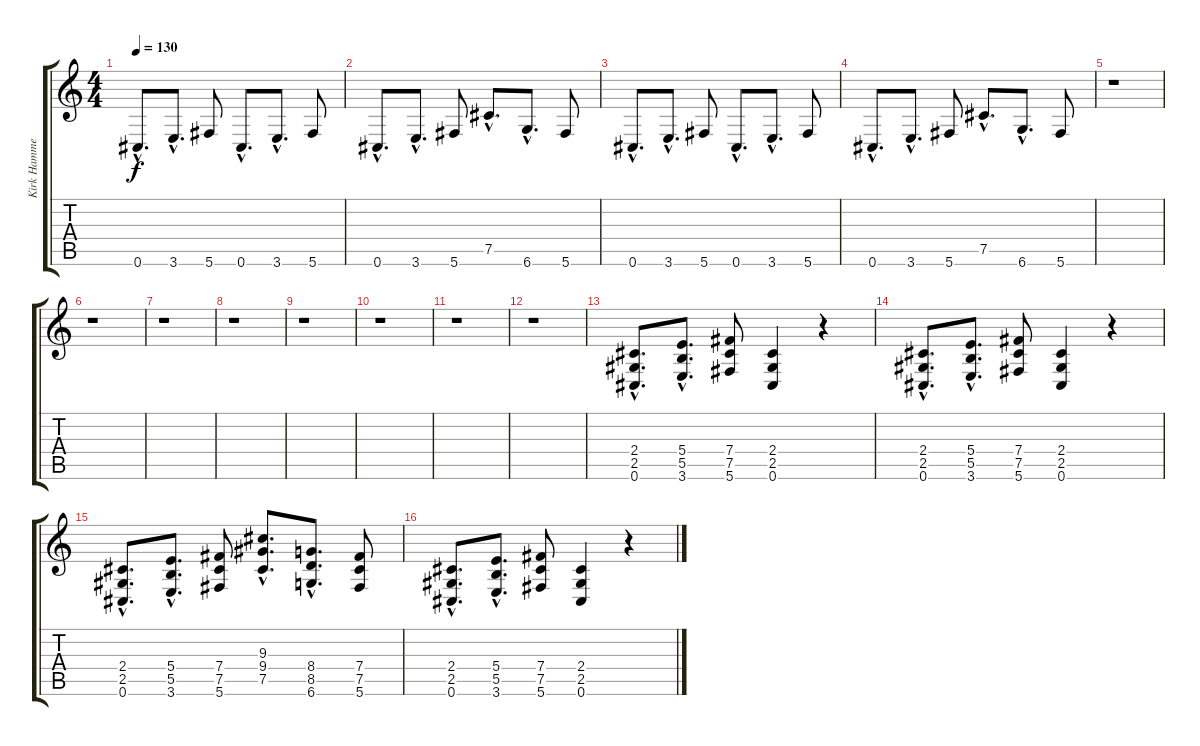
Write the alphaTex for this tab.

\track ("Kirk Hammet" "Kirk Hamme") {instrument distortionguitar}
\staff {score tabs}
\tuning (Db4 Ab3 E3 B2 Gb2 Db2) {hide}
\ts (4 4)
\tempo 130
\clef g2
\ks c
0.6{hac}.8{d dy f} 3.6{hac}.8{d} 5.6.8 0.6{hac}.8{d} 3.6{hac}.8{d} 5.6.8 |
0.6{hac}.8{d} 3.6{hac}.8{d} 5.6.8 7.5{hac}.8{d} 6.6{hac}.8{d} 5.6.8 |
0.6{hac}.8{d} 3.6{hac}.8{d} 5.6.8 0.6{hac}.8{d} 3.6{hac}.8{d} 5.6.8 |
0.6{hac}.8{d} 3.6{hac}.8{d} 5.6.8 7.5{hac}.8{d} 6.6{hac}.8{d} 5.6.8 |
r.1 |
r.1 |
r.1 |
r.1 |
r.1 |
r.1 |
r.1 |
r.1 |
(2.4{hac} 2.5{hac} 0.6{hac}).8{d} (5.4{hac} 5.5{hac} 3.6{hac}).8{d} (7.4 7.5 5.6).8 (2.4 2.5 0.6).4 r.4 |
(2.4{hac} 2.5{hac} 0.6{hac}).8{d} (5.4{hac} 5.5{hac} 3.6{hac}).8{d} (7.4 7.5 5.6).8 (2.4 2.5 0.6).4 r.4 |
(2.4{hac} 2.5{hac} 0.6{hac}).8{d} (5.4{hac} 5.5{hac} 3.6{hac}).8{d} (7.4 7.5 5.6).8 (9.3{hac} 9.4{hac} 7.5{hac}).8{d} (8.4{hac} 8.5{hac} 6.6{hac}).8{d} (7.4 7.5 5.6).8 |
(2.4{hac} 2.5{hac} 0.6{hac}).8{d} (5.4{hac} 5.5{hac} 3.6{hac}).8{d} (7.4 7.5 5.6).8 (2.4 2.5 0.6).4 r.4
